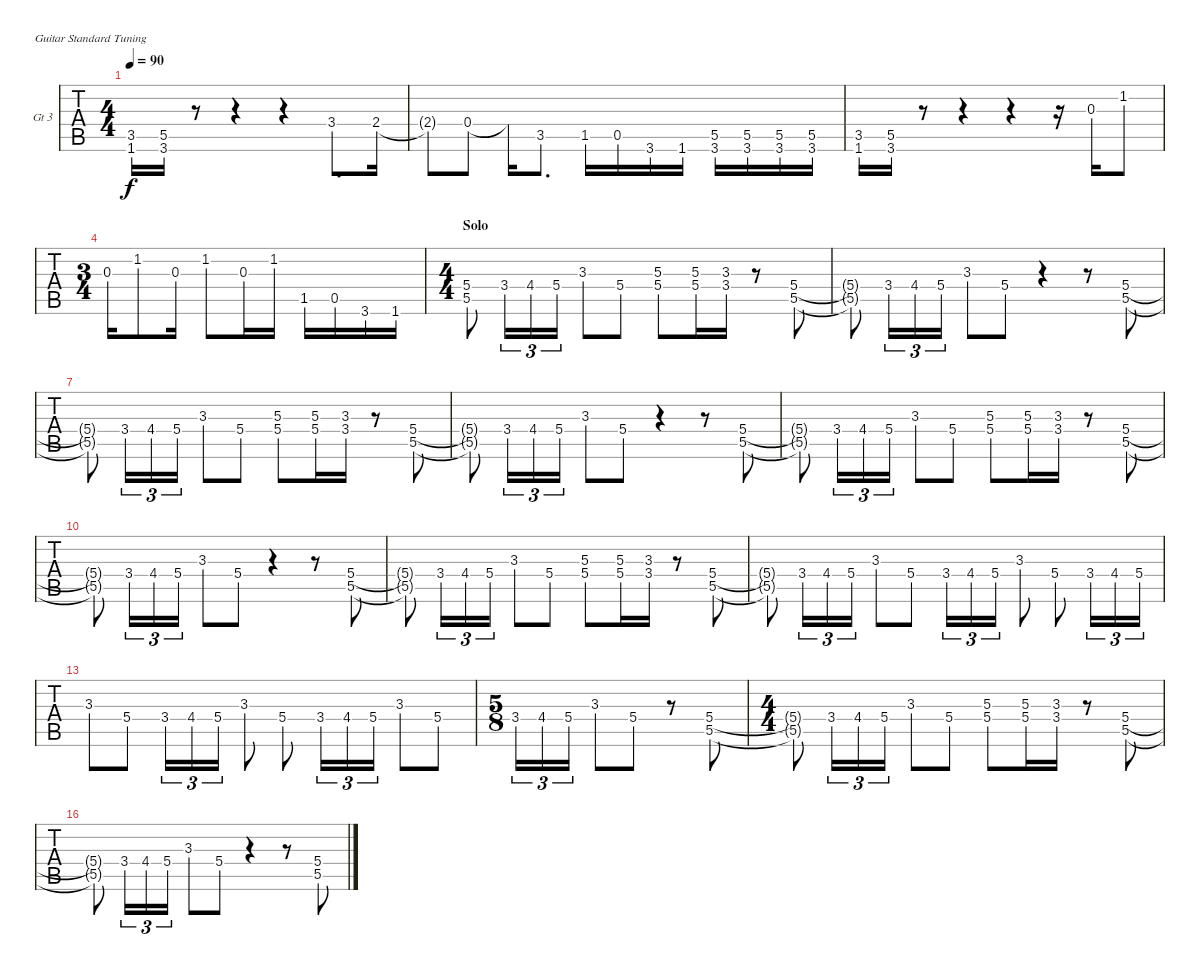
\bracketExtendMode nobrackets
\firstSystemTrackNameOrientation horizontal
\otherSystemsTrackNameOrientation horizontal
\defaultBarNumberDisplay FirstOfSystem
\track ("Guitar 3" "Gt 3") {instrument distortionguitar}
\staff {tabs}
\tuning (E4 B3 G3 D3 A2 E2)
\ts (4 4)
\tempo 90
\clef g2
\ks c
(3.5 1.6).16{dy f} (5.5 3.6).16 r.8 r.4 r.4 3.4.8{d} 2.4.16 |
2.4{t}.8 0.4.8 0.4{t}.16 3.5.8{d} 1.5.16 0.5.16 3.6.16 1.6.16 (5.5 3.6).16 (5.5 3.6).16 (5.5 3.6).16 (5.5 3.6).16 |
(3.5 1.6).16 (5.5 3.6).16 r.8 r.4 r.4 r.16 0.3.16 1.2.8 |
\ts (3 4)
0.3.16 1.2.8 0.3.16 1.2.8 0.3.16 1.2.16 1.5.16 0.5.16 3.6.16 1.6.16 |
\ts (4 4)
\section ("" "Solo")
(5.4 5.5).8 3.4.16{tu (3 2)} 4.4.16{tu (3 2)} 5.4.16{tu (3 2)} 3.3.8 5.4.8 (5.3{st} 5.4{st}).8 (5.3 5.4).16 (3.3 3.4).16 r.8 (5.4 5.5).8 |
(5.4{t} 5.5{t}).8 3.4.16{tu (3 2)} 4.4.16{tu (3 2)} 5.4.16{tu (3 2)} 3.3.8 5.4.8 r.4 r.8 (5.4 5.5).8 |
(5.4{t} 5.5{t}).8 3.4.16{tu (3 2)} 4.4.16{tu (3 2)} 5.4.16{tu (3 2)} 3.3.8 5.4.8 (5.3 5.4).8 (5.3 5.4).16 (3.3 3.4).16 r.8 (5.4 5.5).8 |
(5.4{t} 5.5{t}).8 3.4.16{tu (3 2)} 4.4.16{tu (3 2)} 5.4.16{tu (3 2)} 3.3.8 5.4.8 r.4 r.8 (5.4 5.5).8 |
(5.4{t} 5.5{t}).8 3.4.16{tu (3 2)} 4.4.16{tu (3 2)} 5.4.16{tu (3 2)} 3.3.8 5.4.8 (5.3{st} 5.4{st}).8 (5.3 5.4).16 (3.3 3.4).16 r.8 (5.4 5.5).8 |
(5.4{t} 5.5{t}).8 3.4.16{tu (3 2)} 4.4.16{tu (3 2)} 5.4.16{tu (3 2)} 3.3.8 5.4.8 r.4 r.8 (5.4 5.5).8 |
(5.4{t} 5.5{t}).8 3.4.16{tu (3 2)} 4.4.16{tu (3 2)} 5.4.16{tu (3 2)} 3.3.8 5.4.8 (5.3{st} 5.4{st}).8 (5.3 5.4).16 (3.3 3.4).16 r.8 (5.4 5.5).8 |
(5.4{t} 5.5{t}).8 3.4.16{tu (3 2)} 4.4.16{tu (3 2)} 5.4.16{tu (3 2)} 3.3.8 5.4.8 3.4.16{tu (3 2)} 4.4.16{tu (3 2)} 5.4.16{tu (3 2)} 3.3.8 5.4.8 3.4.16{tu (3 2)} 4.4.16{tu (3 2)} 5.4.16{tu (3 2)} |
3.3.8 5.4.8 3.4.16{tu (3 2)} 4.4.16{tu (3 2)} 5.4.16{tu (3 2)} 3.3.8 5.4.8 3.4.16{tu (3 2)} 4.4.16{tu (3 2)} 5.4.16{tu (3 2)} 3.3.8 5.4.8 |
\ts (5 8)
3.4.16{tu (3 2)} 4.4.16{tu (3 2)} 5.4.16{tu (3 2)} 3.3.8 5.4.8 r.8 (5.4 5.5).8 |
\ts (4 4)
(5.4{t} 5.5{t}).8 3.4.16{tu (3 2)} 4.4.16{tu (3 2)} 5.4.16{tu (3 2)} 3.3.8 5.4.8 (5.3{st} 5.4{st}).8 (5.3 5.4).16 (3.3 3.4).16 r.8 (5.4 5.5).8 |
(5.4{t} 5.5{t}).8 3.4.16{tu (3 2)} 4.4.16{tu (3 2)} 5.4.16{tu (3 2)} 3.3.8 5.4.8 r.4 r.8 (5.4 5.5).8
